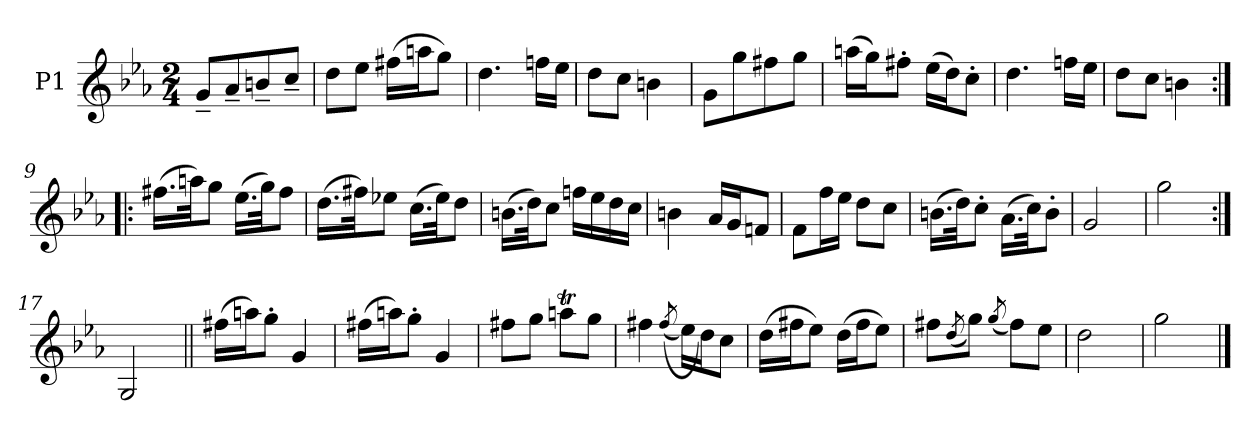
**kern
*part1
*staff1
*I"P1
*clefG2
*k[b-e-a-]
*M2/4
=1
8g~L
8a-~
8bn~
8cc~J
=2
8ddL
8ee-J
(16ff#XLL
16aanJ
8ggJ)
=3
4.dd
16ffnLL
16ee-JJ
=4
8ddL
8ccJ
4bn
=5
8gL
8gg
8ff#X
8ggJ
=6
(16aanLL
16ggJ)
8ff#X'J
(16ee-LL
16ddJ)
8cc'J
=7
4.dd
16ffnLL
16ee-JJ
=8
8ddL
8ccJ
4bn
=9:|!|:
(16.ff#XLL
32aanJK)
8ggJ
(16.ee-LL
32ggJK)
8ff#J
=10
(16.ddLL
32ff#XJK)
8ee-XJ
(16.ccLL
32ee-JK)
8ddJ
=11
(16.bnLL
32ddJK)
8ccJ
16ffnLL
16ee-
16dd
16ccJJ
=12
4bn
16a-LL
16gJ
8fnJ
=13
8fL
16ffL
16ee-JJ
8ddL
8ccJ
=14
(16.bnLL
32ddJK)
8cc'J
(16.a-LL
32ccJK)
8b'J
=15
2g
=16
2gg
=17:|!
2G
=18||
(16ff#XLL
16aanJ)
8gg'J
4g
=19
(16ff#XLL
16aanJ)
8gg'J
4g
=20
8ff#XL
8ggJ
8aantL
8ggJ
=21
4ff#X
((8qff#/
16ee-LL)
16ddJ)
8ccJ
=22
(16ddLL
16ff#XJ
8ee-J)
(16ddLL
16ff#J
8ee-J)
=23
8ff#XL
(8qdd/
8ggJ)
(8qgg/
8ff#L)
8ee-J
=24
2dd
=25
2gg
==
*-
